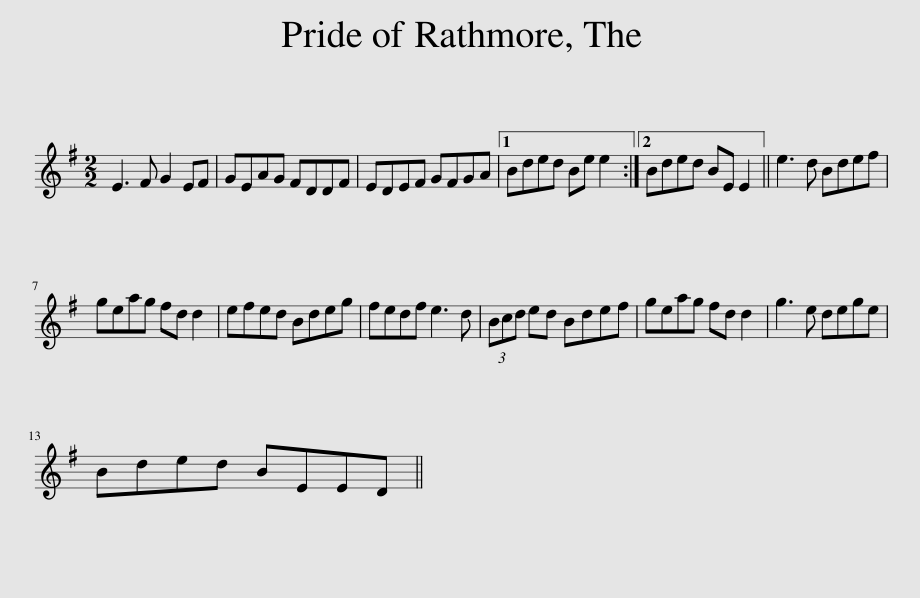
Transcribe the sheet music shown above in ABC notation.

X:1
L:1/8
M:2/2
I:linebreak $
K:Emin
V:1 treble
V:1
 E3 F G2 EF | GEAG FDDF | EDEF GFGA |1 Bded Be e2 :|2 Bded BE E2 || %5
 e3 d Bdef |$ geag fd d2 | efed Bdeg | fedf e3 d | (3Bcd ed Bdef | %10
 geag fd d2 | g3 e dege |$ Bded BEED || %13
